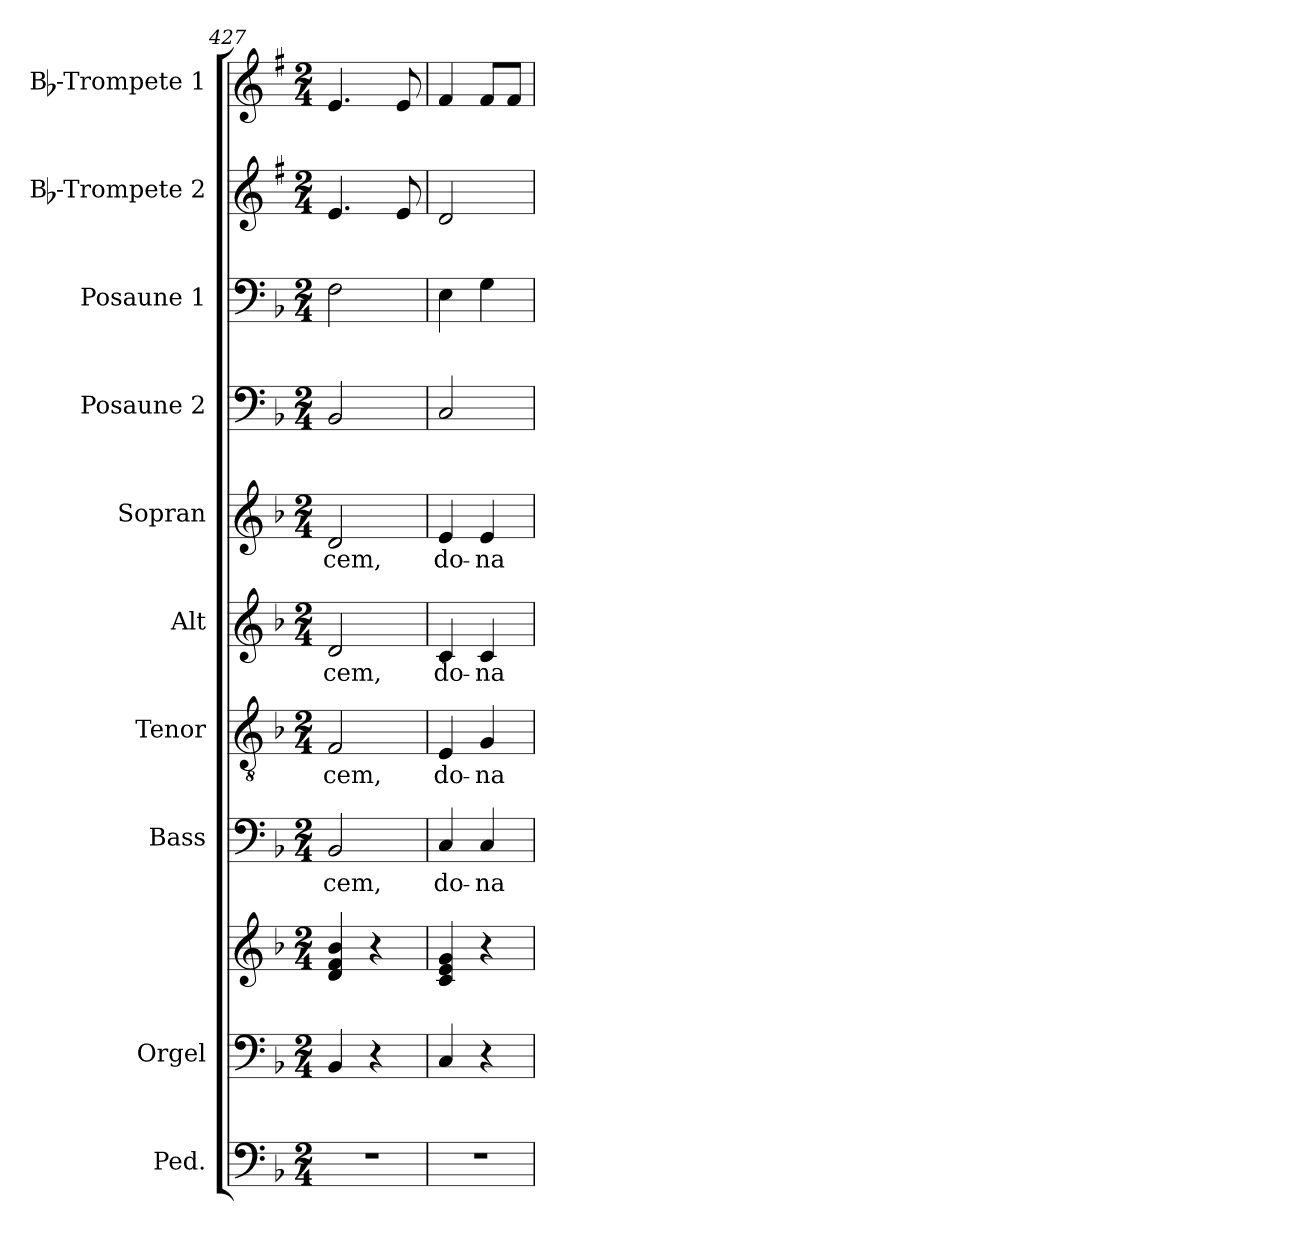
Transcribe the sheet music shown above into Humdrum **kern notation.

**kern	**kern	**kern	**kern	**text	**kern	**text	**kern	**text	**kern	**text	**kern	**kern	**kern	**kern
*part10	*part9	*part9	*part8	*part8	*part7	*part7	*part6	*part6	*part5	*part5	*part4	*part3	*part2	*part1
*staff11	*staff10	*staff9	*staff8	*staff8	*staff7	*staff7	*staff6	*staff6	*staff5	*staff5	*staff4	*staff3	*staff2	*staff1
*I"Ped.	*I"Orgel	*	*I"Bass	*	*I"Tenor	*	*I"Alt	*	*I"Sopran	*	*I"Posaune 2	*I"Posaune 1	*I"Bb-Trompete 2	*I"Bb-Trompete 1
*	*I'Org.	*	*I'B.	*	*I'T.	*	*I'A.	*	*I'S.	*	*I'Pos. 2	*I'Pos. 1	*I'Bb Trp. 2	*I'Bb Trp. 1
*clefF4	*clefF4	*clefG2	*clefF4	*	*clefGv2	*	*clefG2	*	*clefG2	*	*clefF4	*clefF4	*clefG2	*clefG2
*ITrd7c12	*	*	*	*	*	*	*	*	*	*	*	*	*ITrd1c2	*ITrd1c2
*k[b-]	*k[b-]	*k[b-]	*k[b-]	*	*k[b-]	*	*k[b-]	*	*k[b-]	*	*k[b-]	*k[b-]	*k[b-]	*k[b-]
*F:	*F:	*F:	*F:	*	*F:	*	*F:	*	*F:	*	*F:	*F:	*F:	*F:
*M2/4	*M2/4	*M2/4	*M2/4	*	*M2/4	*	*M2/4	*	*M2/4	*	*M2/4	*M2/4	*M2/4	*M2/4
=427	=427	=427	=427	=427	=427	=427	=427	=427	=427	=427	=427	=427	=427	=427
!	!	!	!	!LO:LY:b	!	!LO:LY:b	!	!LO:LY:b	!	!LO:LY:b	!	!	!	!
2r	4BB-/	4d/ 4f/ 4b-/	2BB-/	-cem,	2F/	-cem,	2d/	-cem,	2d/	-cem,	2BB-/	2F\	4.d/	4.d/
.	4r	4r	.	.	.	.	.	.	.	.	.	.	.	.
.	.	.	.	.	.	.	.	.	.	.	.	.	8d/	8d/
=428	=428	=428	=428	=428	=428	=428	=428	=428	=428	=428	=428	=428	=428	=428
!	!	!	!	!LO:LY:b	!	!LO:LY:b	!	!LO:LY:b	!	!LO:LY:b	!	!	!	!
2r	4C/	4c/ 4e/ 4g/	4C/	do-	4E/	do-	4c/	do-	4e/	do-	2C/	4E\	2c/	4e/
!	!	!	!	!LO:LY:b	!	!LO:LY:b	!	!LO:LY:b	!	!LO:LY:b	!	!	!	!
.	4r	4r	4C/	-na	4G/	-na	4c/	-na	4e/	-na	.	4G\	.	8e/L
.	.	.	.	.	.	.	.	.	.	.	.	.	.	8e/J
=	=	=	=	=	=	=	=	=	=	=	=	=	=	=
*-	*-	*-	*-	*-	*-	*-	*-	*-	*-	*-	*-	*-	*-	*-
